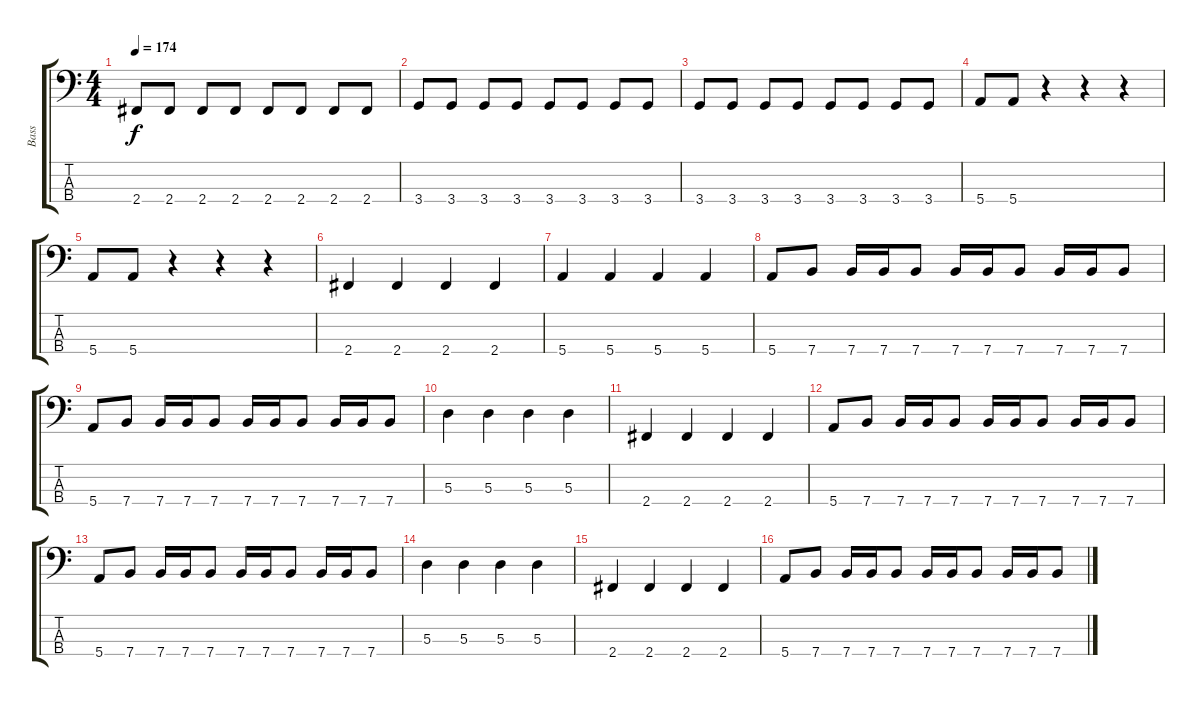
\track ("Bass" "Bass") {instrument electricbasspick}
\staff {score tabs}
\tuning (G2 D2 A1 E1) {hide}
\ts (4 4)
\tempo 174
\clef f4
\ks c
2.4.8{dy f} 2.4.8 2.4.8 2.4.8 2.4.8 2.4.8 2.4.8 2.4.8 |
3.4.8 3.4.8 3.4.8 3.4.8 3.4.8 3.4.8 3.4.8 3.4.8 |
3.4.8 3.4.8 3.4.8 3.4.8 3.4.8 3.4.8 3.4.8 3.4.8 |
5.4.8 5.4.8 r.4 r.4 r.4 |
5.4.8 5.4.8 r.4 r.4 r.4 |
2.4.4 2.4.4 2.4.4 2.4.4 |
5.4.4 5.4.4 5.4.4 5.4.4 |
5.4.8 7.4.8 7.4.16 7.4.16 7.4.8 7.4.16 7.4.16 7.4.8 7.4.16 7.4.16 7.4.8 |
5.4.8 7.4.8 7.4.16 7.4.16 7.4.8 7.4.16 7.4.16 7.4.8 7.4.16 7.4.16 7.4.8 |
5.3.4 5.3.4 5.3.4 5.3.4 |
2.4.4 2.4.4 2.4.4 2.4.4 |
5.4.8 7.4.8 7.4.16 7.4.16 7.4.8 7.4.16 7.4.16 7.4.8 7.4.16 7.4.16 7.4.8 |
5.4.8 7.4.8 7.4.16 7.4.16 7.4.8 7.4.16 7.4.16 7.4.8 7.4.16 7.4.16 7.4.8 |
5.3.4 5.3.4 5.3.4 5.3.4 |
2.4.4 2.4.4 2.4.4 2.4.4 |
5.4.8 7.4.8 7.4.16 7.4.16 7.4.8 7.4.16 7.4.16 7.4.8 7.4.16 7.4.16 7.4.8
